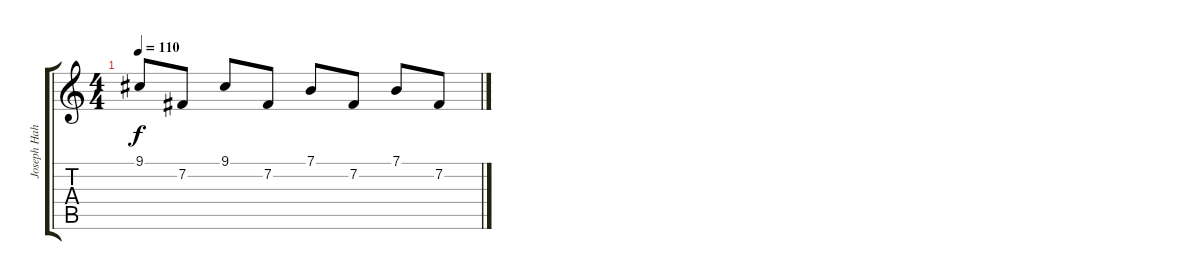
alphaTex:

\track ("Joseph Hahn (Sampler 4)" "Joseph Hah") {instrument lead2sawtooth}
\staff {score tabs}
\tuning (E4 B3 G3 D3 A2 E2) {hide}
\ts (4 4)
\tempo 110
\clef g2
\ks c
9.1.8{dy f} 7.2.8 9.1.8 7.2.8 7.1.8 7.2.8 7.1.8 7.2.8
